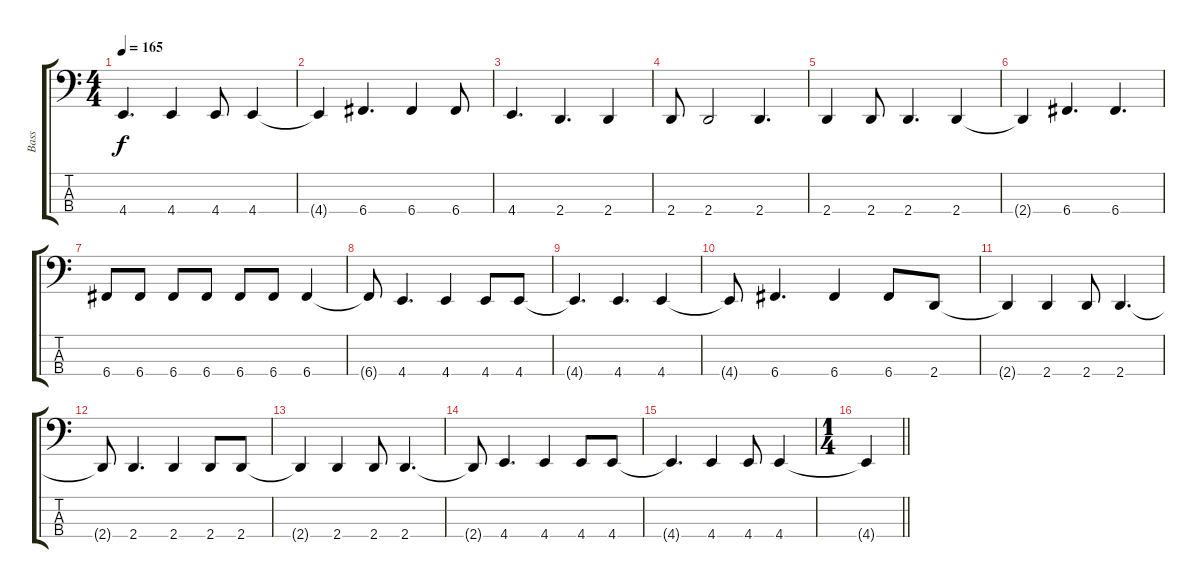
\track ("Bass" "Bass") {instrument electricbassfinger}
\staff {score tabs}
\tuning (Eb2 Bb1 F1 C1) {hide}
\ts (4 4)
\tempo 165
\clef f4
\ks c
4.4.4{d dy f} 4.4.4 4.4.8 4.4.4 |
4.4{t}.4 6.4.4{d} 6.4.4 6.4.8 |
4.4.4{d} 2.4.4{d} 2.4.4 |
2.4.8 2.4.2 2.4.4{d} |
2.4.4 2.4.8 2.4.4{d} 2.4.4 |
2.4{t}.4 6.4.4{d} 6.4.4{d} |
6.4.8 6.4.8 6.4.8 6.4.8 6.4.8 6.4.8 6.4.4 |
6.4{t}.8 4.4.4{d} 4.4.4 4.4.8 4.4.8 |
4.4{t}.4{d} 4.4.4{d} 4.4.4 |
4.4{t}.8 6.4.4{d} 6.4.4 6.4.8 2.4.8 |
2.4{t}.4 2.4.4 2.4.8 2.4.4{d} |
2.4{t}.8 2.4.4{d} 2.4.4 2.4.8 2.4.8 |
2.4{t}.4 2.4.4 2.4.8 2.4.4{d} |
2.4{t}.8 4.4.4{d} 4.4.4 4.4.8 4.4.8 |
4.4{t}.4{d} 4.4.4 4.4.8 4.4.4 |
\ts (1 4)
\barLineRight lightlight
4.4{t}.4
